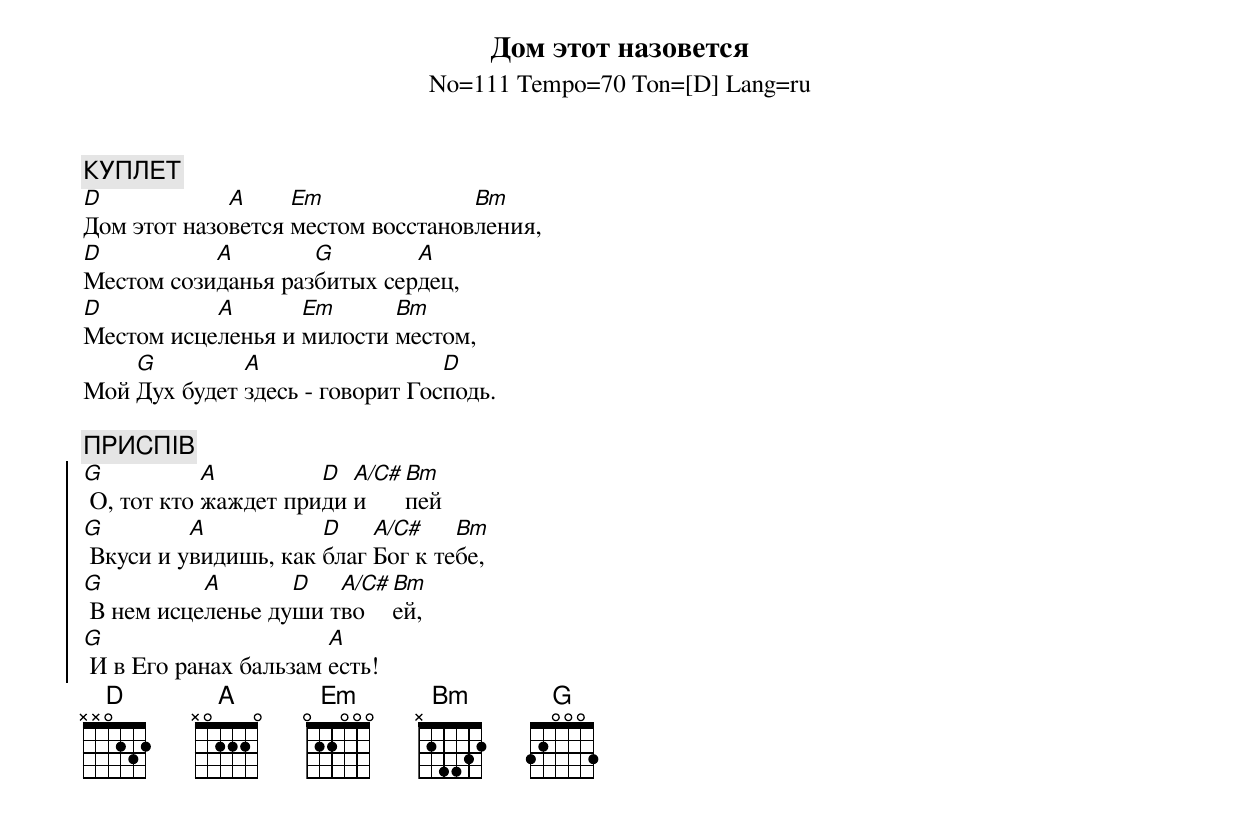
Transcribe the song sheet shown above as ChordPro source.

{title:Дом этот назовется}
{subtitle: No=111 Tempo=70 Ton=[D] Lang=ru}

{c: КУПЛЕТ}
[D]Дом этот назо[A]вется [Em]местом восстанов[Bm]ления,
[D]Местом сози[A]данья раз[G]битых сер[A]дец,
[D]Местом исце[A]ленья и [Em]милости [Bm]местом,
Мой [G]Дух будет [A]здесь - говорит Гос[D]подь.

{c: ПРИСПІВ}
{soc}
[G] О, тот кто [A]жаждет при[D]ди [A/C#]и [Bm]пей
[G] Вкуси и у[A]видишь, как [D]благ [A/C#]Бог к те[Bm]бе,
[G] В нем исце[A]ленье ду[D]ши т[A/C#]во[Bm]ей,
[G] И в Его ранах бальзам [A]есть!
{eoc}
